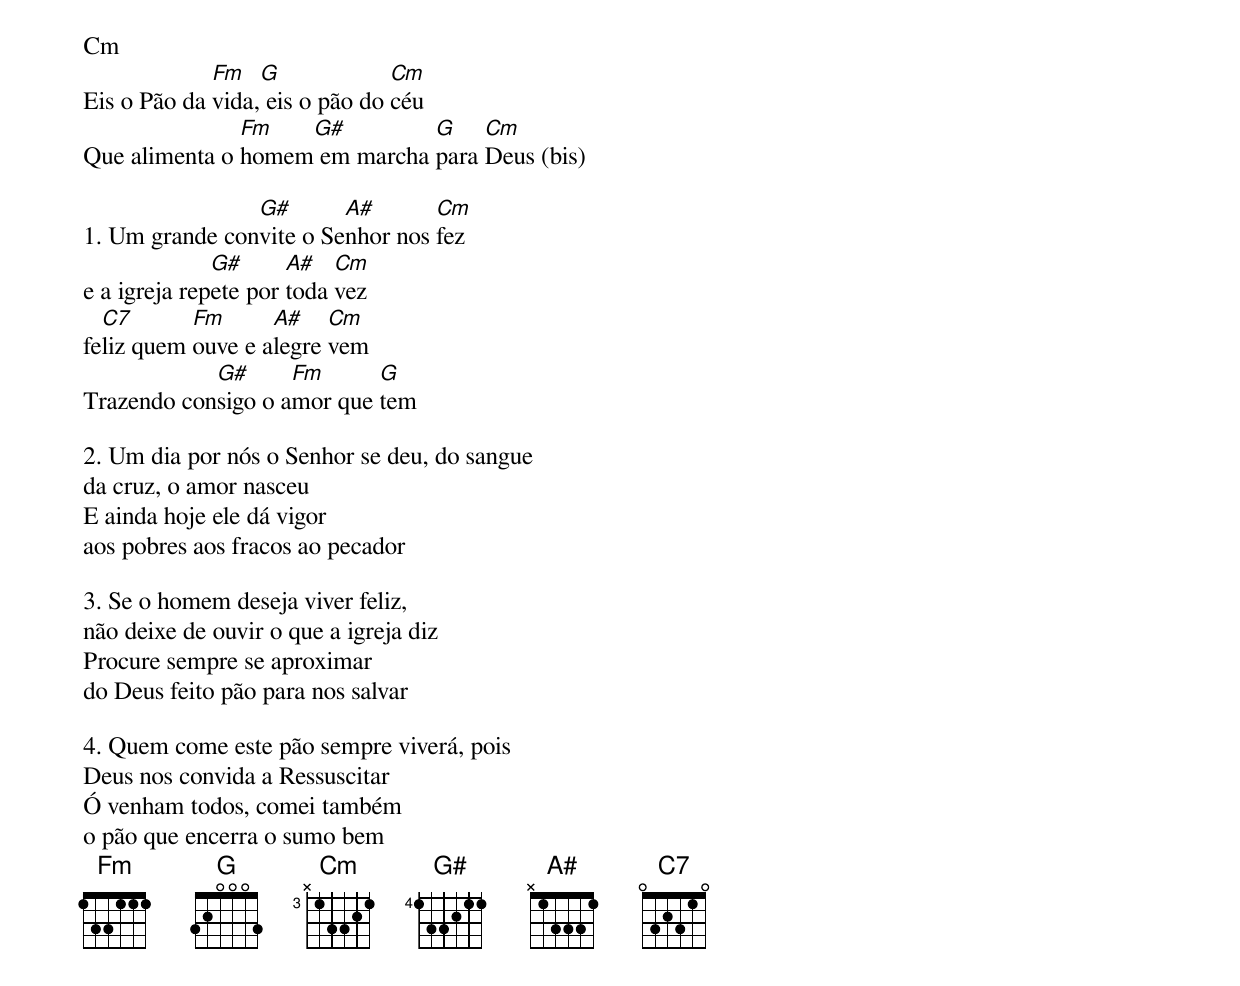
Cm
             Fm   G             Cm
Eis o Pão da vida, eis o pão do céu
               Fm   G#         G    Cm
Que alimenta o homem em marcha para Deus (bis)

                G#       A#       Cm
1. Um grande convite o Senhor nos fez
              G#      A#   Cm
e a igreja repete por toda vez
  C7       Fm      A#    Cm
feliz quem ouve e alegre vem
            G#      Fm      G
Trazendo consigo o amor que tem

2. Um dia por nós o Senhor se deu, do sangue
da cruz, o amor nasceu
E ainda hoje ele dá vigor
aos pobres aos fracos ao pecador

3. Se o homem deseja viver feliz,
não deixe de ouvir o que a igreja diz
Procure sempre se aproximar
do Deus feito pão para nos salvar

4. Quem come este pão sempre viverá, pois
Deus nos convida a Ressuscitar
Ó venham todos, comei também
o pão que encerra o sumo bem
